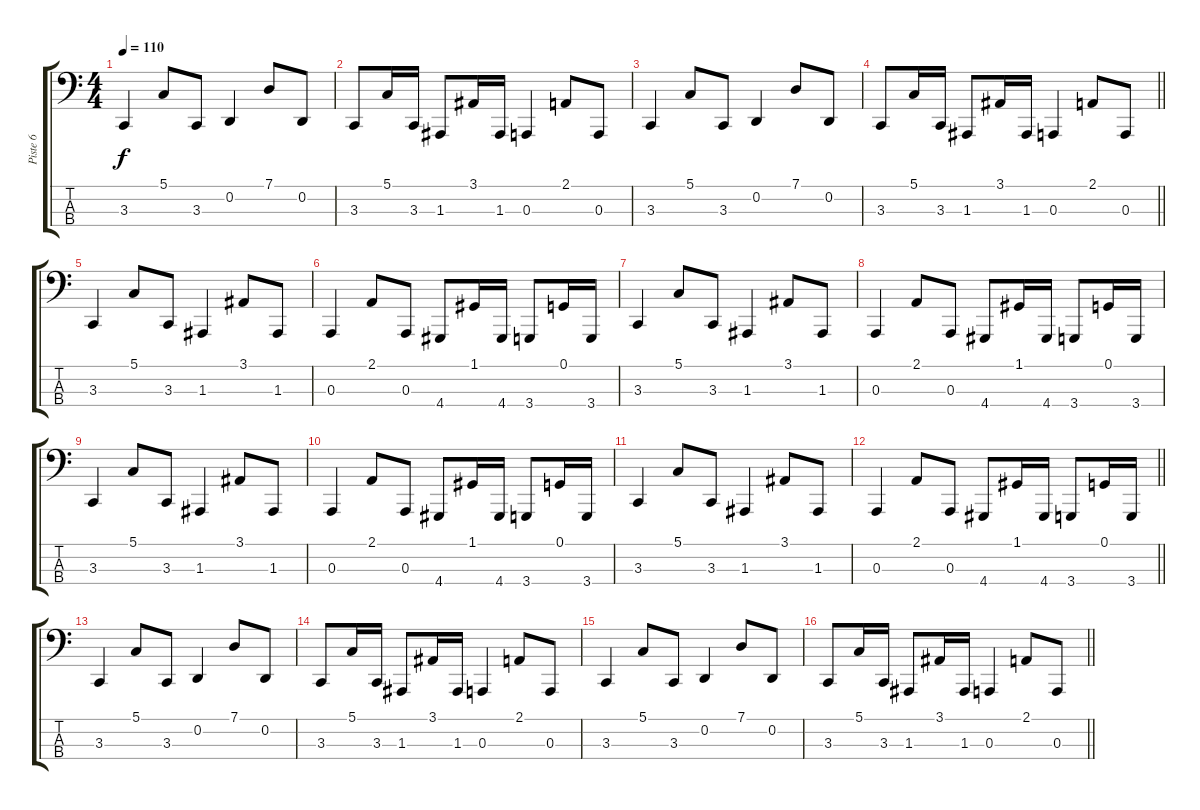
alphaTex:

\track ("Piste 6" "Piste 6") {instrument lead8bassandlead}
\staff {score tabs}
\tuning (G2 D2 A1 E1) {hide}
\ts (4 4)
\section ("" "")
\tempo 110
\clef f4
\ks c
3.3.4{dy f} 5.1.8 3.3.8 0.2.4 7.1.8 0.2.8 |
3.3.8 5.1.16 3.3.16 1.3.8 3.1.16 1.3.16 0.3.4 2.1.8 0.3.8 |
3.3.4 5.1.8 3.3.8 0.2.4 7.1.8 0.2.8 |
\barLineRight lightlight
3.3.8 5.1.16 3.3.16 1.3.8 3.1.16 1.3.16 0.3.4 2.1.8 0.3.8 |
\section ("" "")
3.3.4 5.1.8 3.3.8 1.3.4 3.1.8 1.3.8 |
0.3.4 2.1.8 0.3.8 4.4.8 1.1.16 4.4.16 3.4.8 0.1.16 3.4.16 |
3.3.4 5.1.8 3.3.8 1.3.4 3.1.8 1.3.8 |
0.3.4 2.1.8 0.3.8 4.4.8 1.1.16 4.4.16 3.4.8 0.1.16 3.4.16 |
3.3.4 5.1.8 3.3.8 1.3.4 3.1.8 1.3.8 |
0.3.4 2.1.8 0.3.8 4.4.8 1.1.16 4.4.16 3.4.8 0.1.16 3.4.16 |
3.3.4 5.1.8 3.3.8 1.3.4 3.1.8 1.3.8 |
\barLineRight lightlight
0.3.4 2.1.8 0.3.8 4.4.8 1.1.16 4.4.16 3.4.8 0.1.16 3.4.16 |
\section ("" "")
3.3.4 5.1.8 3.3.8 0.2.4 7.1.8 0.2.8 |
3.3.8 5.1.16 3.3.16 1.3.8 3.1.16 1.3.16 0.3.4 2.1.8 0.3.8 |
3.3.4 5.1.8 3.3.8 0.2.4 7.1.8 0.2.8 |
\barLineRight lightlight
3.3.8 5.1.16 3.3.16 1.3.8 3.1.16 1.3.16 0.3.4 2.1.8 0.3.8
